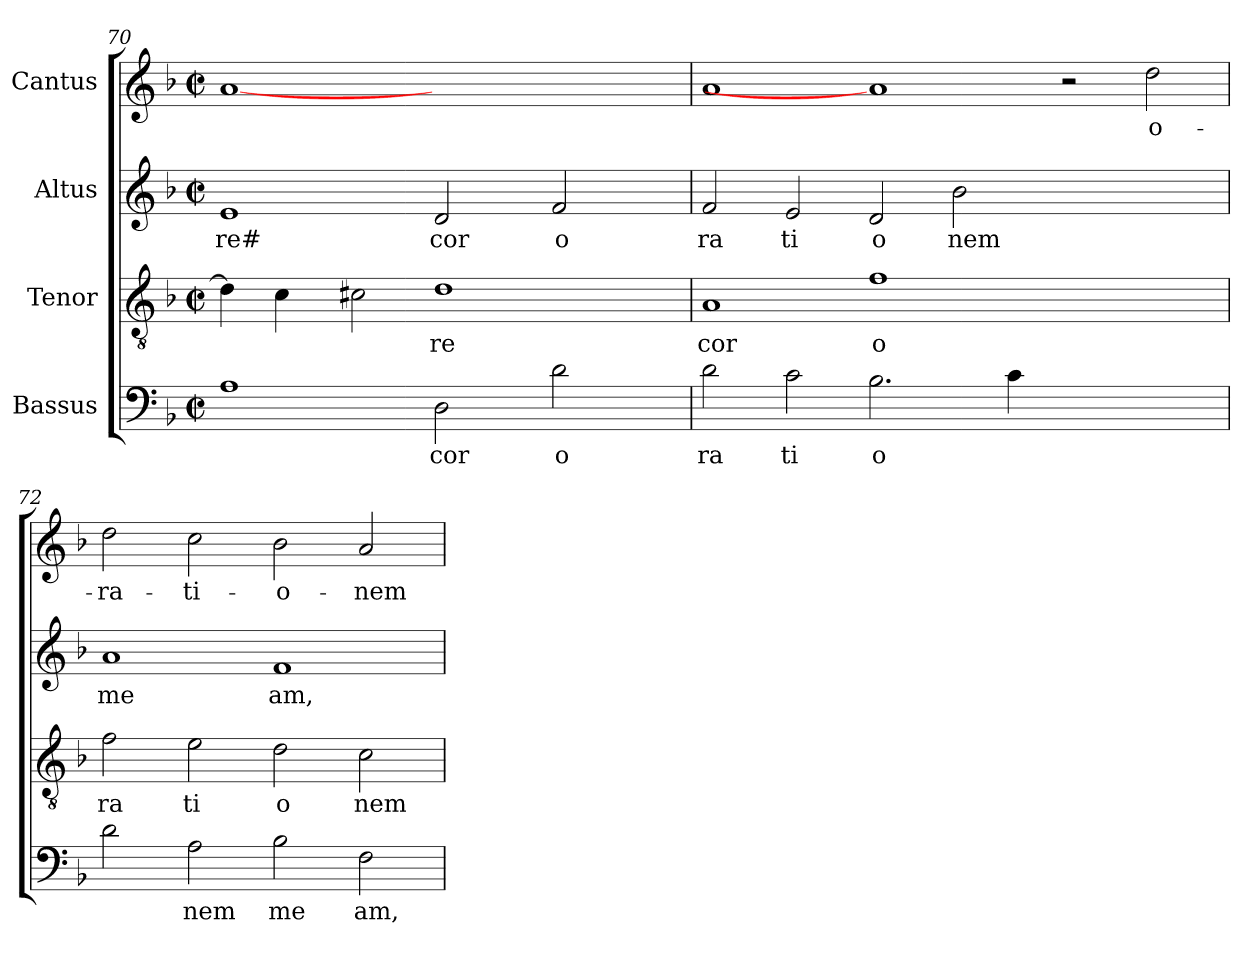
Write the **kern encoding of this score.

**kern	**text	**kern	**text	**kern	**text	**kern	**text
*part4	*part4	*part3	*part3	*part2	*part2	*part1	*part1
*staff4	*staff4	*staff3	*staff3	*staff2	*staff2	*staff1	*staff1
*I"Bassus	*	*I"Tenor	*	*I"Altus	*	*I"Cantus	*
!!LO:PB:g=z
*clefF4	*	*clefGv2	*	*clefG2	*	*clefG2	*
*k[b-]	*	*k[b-]	*	*k[b-]	*	*k[b-]	*
*F:	*	*F:	*	*F:	*	*F:	*
*M2/2	*	*M2/2	*	*M2/2	*	*M2/2	*
*met(c|)	*	*met(c|)	*	*met(c|)	*	*met(c|)	*
=70	=70	=70	=70	=70	=70	=70	=70
!	!	!	!	!	!LO:LY:b:cj	!	!
*^	*	*^	*	*	*	*	*
1A	4ryy	.	4d\]	4ryy	.	1e	re#	[1a	.
.	16ryy	.	4c\	32.ryy	.	.	.	.	.
.	.	.	.	1ryy	.	.	.	.	.
.	1ryy	.	.	.	.	.	.	.	.
.	.	.	2c#\	.	.	.	.	.	.
!	!	!LO:LY:b:cj	!	!	!LO:LY:b:cj	!	!LO:LY:b:cj	!	!
2D\	.	-cor	1d	.	-re	2d/	cor	1ryy	.
.	.	.	.	2ryy	.	.	.	.	.
.	2ryy	.	.	.	.	.	.	.	.
!	!	!LO:LY:b:cj	!	!	!	!	!LO:LY:b:cj	!	!
2d\	.	o	.	.	.	2f/	o	.	.
.	.	.	.	8ryy	.	.	.	.	.
.	8.ryy	.	.	.	.	.	.	.	.
.	.	.	.	16ryy	.	.	.	.	.
.	.	.	.	64ryy	.	.	.	.	.
=71	=71	=71	=71	=71	=71	=71	=71	=71	=71
!	!	!LO:LY:b:cj	!	!	!LO:LY:b:cj	!	!LO:LY:b:cj	!	!
*v	*v	*	*	*	*	*	*	*	*
*	*	*v	*v	*	*	*	*	*
2d\	ra	1A	cor	2f/	ra	1a	.
!	!LO:LY:b:cj	!	!	!	!LO:LY:b:cj	!	!
2c\	ti	.	.	2e/	ti	.	.
!	!LO:LY:b:cj	!	!LO:LY:b:cj	!	!LO:LY:b:cj	!	!
2.B-\	o	1f	o	2d/	o	1a]	.
!	!	!	!	!	!LO:LY:b:cj	!	!
.	.	.	.	2b-\	nem	.	.
4c\	.	.	.	.	.	.	.
1ryy	.	1ryy	.	1ryy	.	2r	.
!	!	!	!	!	!	!	!LO:LY:b:cj
.	.	.	.	.	.	2dd\	o-
=72	=72	=72	=72	=72	=72	=72	=72
!	!	!	!LO:LY:b:cj	!	!LO:LY:b:cj	!	!LO:LY:b:cj
2d\	.	2f\	ra	1a	me	2dd\	-ra-
!	!LO:LY:b:cj	!	!LO:LY:b:cj	!	!	!	!LO:LY:b:cj
2A\	nem	2e\	ti	.	.	2cc\	-ti-
!	!LO:LY:b:cj	!	!LO:LY:b:cj	!	!LO:LY:b:cj	!	!LO:LY:b:cj
2B-\	me	2d\	o	1f	am,	2b-\	-o-
!	!LO:LY:b:cj	!	!LO:LY:b:cj	!	!	!	!LO:LY:b:cj
2F\	am,	2c\	nem	.	.	2a/	-nem
=	=	=	=	=	=	=	=
*-	*-	*-	*-	*-	*-	*-	*-
